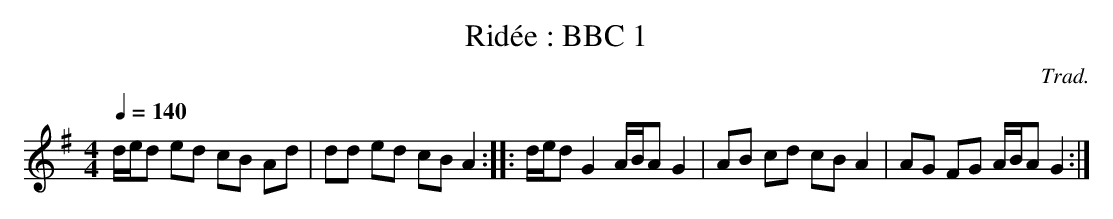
X:1
T:Ridée : BBC 1
E:12
C:Trad.
Q:1/4=140
M:4/4
L:1/8
K:G
d/e/d ed cB Ad | dd ed cB A2 ::\
d/e/d G2 A/B/A G2 | AB cd cB A2 | AG FG A/B/A G2 :|
